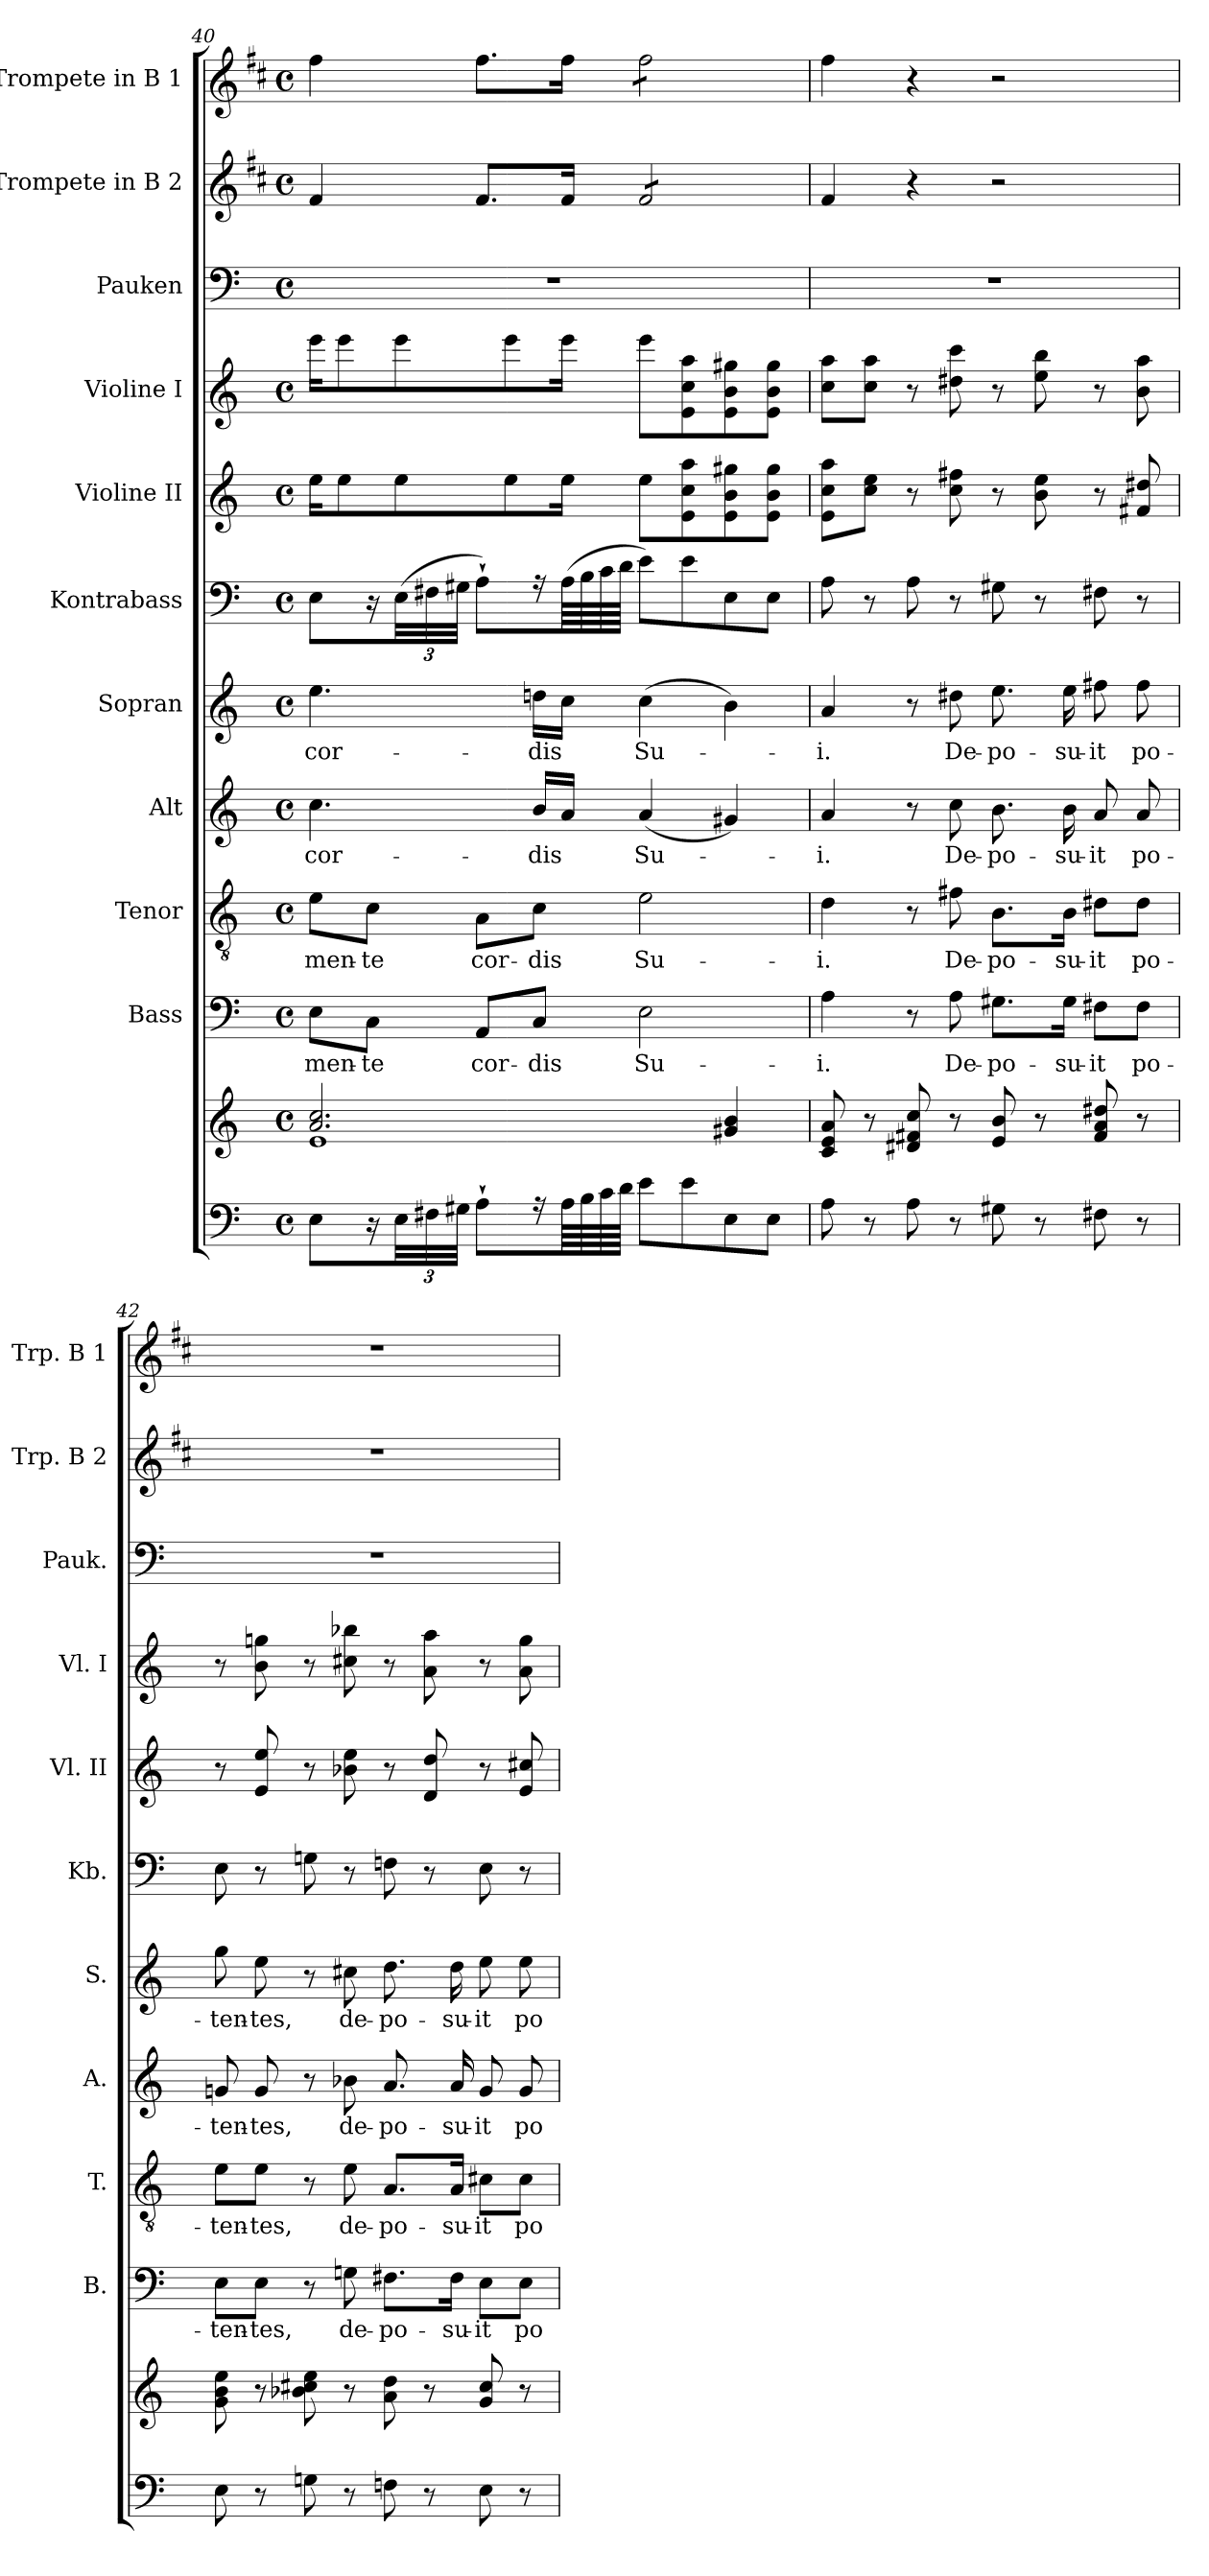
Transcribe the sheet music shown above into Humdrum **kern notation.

**kern	**kern	**kern	**text	**kern	**text	**kern	**text	**kern	**text	**kern	**kern	**kern	**kern	**kern	**kern
*part11	*part11	*part10	*part10	*part9	*part9	*part8	*part8	*part7	*part7	*part6	*part5	*part4	*part3	*part2	*part1
*staff12	*staff11	*staff10	*staff10	*staff9	*staff9	*staff8	*staff8	*staff7	*staff7	*staff6	*staff5	*staff4	*staff3	*staff2	*staff1
*	*	*I"Bass	*	*I"Tenor	*	*I"Alt	*	*I"Sopran	*	*I"Kontrabass	*I"Violine II	*I"Violine I	*I"Pauken	*I"Trompete in B 2	*I"Trompete in B 1
*	*	*I'B.	*	*I'T.	*	*I'A.	*	*I'S.	*	*I'Kb.	*I'Vl. II	*I'Vl. I	*I'Pauk.	*I'Trp. B 2	*I'Trp. B 1
*clefF4	*clefG2	*clefF4	*	*clefGv2	*	*clefG2	*	*clefG2	*	*clefF4	*clefG2	*clefG2	*clefF4	*clefG2	*clefG2
*	*	*	*	*	*	*	*	*	*	*ITrd7c12	*	*	*	*ITrd1c2	*ITrd1c2
*k[]	*k[]	*k[]	*	*k[]	*	*k[]	*	*k[]	*	*k[]	*k[]	*k[]	*k[]	*k[]	*k[]
*C:	*C:	*C:	*	*C:	*	*C:	*	*C:	*	*C:	*C:	*C:	*C:	*C:	*C:
*M4/4	*M4/4	*M4/4	*	*M4/4	*	*M4/4	*	*M4/4	*	*M4/4	*M4/4	*M4/4	*M4/4	*M4/4	*M4/4
*met(c)	*met(c)	*met(c)	*	*met(c)	*	*met(c)	*	*met(c)	*	*met(c)	*met(c)	*met(c)	*met(c)	*met(c)	*met(c)
=40	=40	=40	=40	=40	=40	=40	=40	=40	=40	=40	=40	=40	=40	=40	=40
*	*^	*	*	*	*	*	*	*	*	*	*	*	*	*	*
!	!	!	!	!LO:LY:b	!	!LO:LY:b	!	!LO:LY:b	!	!LO:LY:b	!	!	!	!	!	!
8E\L	2.a/ 2.cc/	1e	8E\L	men-	8e\L	men-	4.cc\	cor-	4.ee\	cor-	8EE\L	16ee\KL	16eee\KL	1r	4e/	4ee\
.	.	.	.	.	.	.	.	.	.	.	.	8ee\	8eee\	.	.	.
!	!	!	!	!LO:LY:b	!	!LO:LY:b	!	!	!	!	!	!	!	!	!	!
16r	.	.	8C\J	-te	8c\J	-te	.	.	.	.	16r	.	.	.	.	.
48E\LL	.	.	.	.	.	.	.	.	.	.	(>48EE\LL	8ee\	8eee\	.	.	.
48F#X\	.	.	.	.	.	.	.	.	.	.	48FF#X\	.	.	.	.	.
48G#X\JJJ	.	.	.	.	.	.	.	.	.	.	48GG#X\JJJ	.	.	.	.	.
!	!	!	!	!LO:LY:b	!	!LO:LY:b	!	!	!	!	!	!	!	!	!	!
8A`>\L	.	.	8AA/L	cor-	8A\L	cor-	.	.	.	.	8AA`>\L)	.	.	.	8.e/L	8.ee\L
.	.	.	.	.	.	.	.	.	.	.	.	8ee\	8eee\	.	.	.
!	!	!	!	!LO:LY:b	!	!LO:LY:b	!	!LO:LY:b	!	!LO:LY:b	!	!	!	!	!	!
16r	.	.	8C/J	-dis	8c\J	-dis	16b/LL	-dis	16ddn\LL	-dis	16r	.	.	.	.	.
64A\LLL	.	.	.	.	.	.	16a/JJ	.	16cc\JJ	.	(>64AA\LLL	16ee\Jk	16eee\Jk	.	16e/Jk	16ee\Jk
64B\	.	.	.	.	.	.	.	.	.	.	64BB\	.	.	.	.	.
64c\	.	.	.	.	.	.	.	.	.	.	64C\	.	.	.	.	.
64d\JJJJ	.	.	.	.	.	.	.	.	.	.	64D\JJJJ	.	.	.	.	.
!	!	!	!	!LO:LY:b	!	!LO:LY:b	!	!LO:LY:b	!	!LO:LY:b	!	!	!	!	!	!
*	*	*	*	*	*	*	*	*	*	*	*	*	*	*	*tremolo	*
*	*	*	*	*	*	*	*	*	*	*	*	*	*	*	*	*tremolo
8e\L	.	.	2E\	Su-	2e\	Su-	(<4a/	Su-	(>4cc\	Su-	8E\L)	8ee\L	8eee\L	.	8e/L	8ee\L
8e\	.	.	.	.	.	.	.	.	.	.	8E\	8e\ 8cc\ 8aa\	8e\ 8cc\ 8aa\	.	8e/	8ee\
8E\	4g#X/ 4b/	.	.	.	.	.	4g#X/)	.	4b\)	.	8EE\	8e\ 8b\ 8gg#X\	8e\ 8b\ 8gg#X\	.	8e/	8ee\
8E\J	.	.	.	.	.	.	.	.	.	.	8EE\J	8e\ 8b\ 8gg#\J	8e\ 8b\ 8gg#\J	.	8e/J	8ee\J
*	*	*	*	*	*	*	*	*	*	*	*	*	*	*	*	*Xtremolo
*	*	*	*	*	*	*	*	*	*	*	*	*	*	*	*Xtremolo	*
*	*v	*v	*	*	*	*	*	*	*	*	*	*	*	*	*	*
!!LO:PB:g=z
=41	=41	=41	=41	=41	=41	=41	=41	=41	=41	=41	=41	=41	=41	=41	=41
!	!	!	!LO:LY:b	!	!LO:LY:b	!	!LO:LY:b	!	!LO:LY:b	!	!	!	!	!	!
8A\	8c/ 8e/ 8a/	4A\	-i.	4d\	-i.	4a/	-i.	4a/	-i.	8AA\	8e\ 8cc\ 8aa\L	8cc\ 8aa\L	1r	4e/	4ee\
8r	8r	.	.	.	.	.	.	.	.	8r	8cc\ 8ee\J	8cc\ 8aa\J	.	.	.
8A\	8d#X/ 8f#X/ 8cc/	8r	.	8r	.	8r	.	8r	.	8AA\	8r	8r	.	4r	4r
!	!	!	!LO:LY:b	!	!LO:LY:b	!	!LO:LY:b	!	!LO:LY:b	!	!	!	!	!	!
8r	8r	8A\	De-	8f#X\	De-	8cc\	De-	8dd#X\	De-	8r	8cc\ 8ff#X\	8dd#X\ 8ccc\	.	.	.
!	!	!	!LO:LY:b	!	!LO:LY:b	!	!LO:LY:b	!	!LO:LY:b	!	!	!	!	!	!
8G#X\	8e/ 8b/	8.G#X\L	-po-	8.B\L	-po-	8.b\	-po-	8.ee\	-po-	8GG#X\	8r	8r	.	2r	2r
8r	8r	.	.	.	.	.	.	.	.	8r	8b\ 8ee\	8ee\ 8bb\	.	.	.
!	!	!	!LO:LY:b	!	!LO:LY:b	!	!LO:LY:b	!	!LO:LY:b	!	!	!	!	!	!
.	.	16G#\Jk	-su-	16B\Jk	-su-	16b\	-su-	16ee\	-su-	.	.	.	.	.	.
!	!	!	!LO:LY:b	!	!LO:LY:b	!	!LO:LY:b	!	!LO:LY:b	!	!	!	!	!	!
8F#X\	8f#/ 8a/ 8dd#X/	8F#X\L	-it	8d#X\L	-it	8a/	-it	8ff#X\	-it	8FF#X\	8r	8r	.	.	.
!	!	!	!LO:LY:b	!	!LO:LY:b	!	!LO:LY:b	!	!LO:LY:b	!	!	!	!	!	!
8r	8r	8F#\J	po-	8d#\J	po-	8a/	po-	8ff#\	po-	8r	8f#X/ 8dd#X/	8b\ 8aa\	.	.	.
=42	=42	=42	=42	=42	=42	=42	=42	=42	=42	=42	=42	=42	=42	=42	=42
!	!	!	!LO:LY:b	!	!LO:LY:b	!	!LO:LY:b	!	!LO:LY:b	!	!	!	!	!	!
8E\	8g\ 8b\ 8ee\	8E\L	-ten-	8e\L	-ten-	8gn/	-ten-	8gg\	-ten-	8EE\	8r	8r	1r	1r	1r
!	!	!	!LO:LY:b	!	!LO:LY:b	!	!LO:LY:b	!	!LO:LY:b	!	!	!	!	!	!
8r	8r	8E\J	-tes,	8e\J	-tes,	8g/	-tes,	8ee\	-tes,	8r	8e/ 8ee/	8b\ 8ggn\	.	.	.
8Gn\	8b-X\ 8cc#X\ 8ee\	8r	.	8r	.	8r	.	8r	.	8GGn\	8r	8r	.	.	.
!	!	!	!LO:LY:b	!	!LO:LY:b	!	!LO:LY:b	!	!LO:LY:b	!	!	!	!	!	!
8r	8r	8Gn\	de-	8e\	de-	8b-X\	de-	8cc#X\	de-	8r	8b-X\ 8ee\	8cc#X\ 8bb-X\	.	.	.
!	!	!	!LO:LY:b	!	!LO:LY:b	!	!LO:LY:b	!	!LO:LY:b	!	!	!	!	!	!
8Fn\	8a\ 8dd\	8.F#X\L	-po-	8.A/L	-po-	8.a/	-po-	8.dd\	-po-	8FFn\	8r	8r	.	.	.
8r	8r	.	.	.	.	.	.	.	.	8r	8d/ 8dd/	8a\ 8aa\	.	.	.
!	!	!	!LO:LY:b	!	!LO:LY:b	!	!LO:LY:b	!	!LO:LY:b	!	!	!	!	!	!
.	.	16F#\Jk	-su-	16A/Jk	-su-	16a/	-su-	16dd\	-su-	.	.	.	.	.	.
!	!	!	!LO:LY:b	!	!LO:LY:b	!	!LO:LY:b	!	!LO:LY:b	!	!	!	!	!	!
8E\	8g/ 8cc#/	8E\L	-it	8c#X\L	-it	8g/	-it	8ee\	-it	8EE\	8r	8r	.	.	.
!	!	!	!LO:LY:b	!	!LO:LY:b	!	!LO:LY:b	!	!LO:LY:b	!	!	!	!	!	!
8r	8r	8E\J	po-	8c#\J	po-	8g/	po-	8ee\	po-	8r	8e/ 8cc#X/	8a\ 8gg\	.	.	.
=	=	=	=	=	=	=	=	=	=	=	=	=	=	=	=
*-	*-	*-	*-	*-	*-	*-	*-	*-	*-	*-	*-	*-	*-	*-	*-
